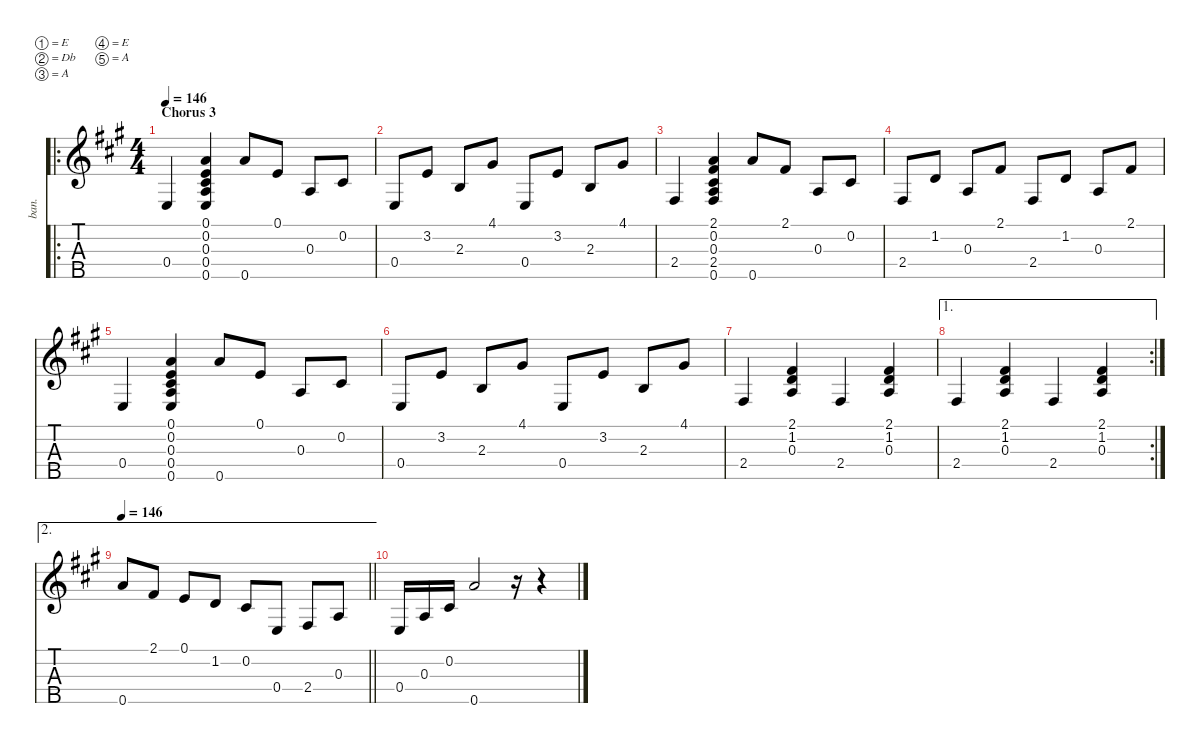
\defaultSystemsLayout 4
\hideDynamics
\bracketExtendMode nobrackets
\otherSystemsTrackNameOrientation horizontal
\track ("Banjo" "ban.") {defaultSystemsLayout 8 instrument banjo}
\staff {score tabs}
\tuning (E4 Db4 A3 E3 A4)
\ro
\ts (4 4)
\section ("" "Chorus 3")
\tempo 146
\clef g2
\ks a
0.4{acc forcenatural}.4{dy f beam Up} (0.1{acc forcenatural} 0.2{acc #} 0.3{acc forcenatural} 0.4{acc forcenatural} 0.5{acc forcenatural}).4{beam Up} 0.5{acc forcenatural}.8{beam Up} 0.1{acc forcenatural}.8{beam Up} 0.3{acc forcenatural}.8{beam Up} 0.2{acc #}.8{beam Up} |
0.4{acc forcenatural}.8{beam Up} 3.2{acc forcenatural}.8{beam Up} 2.3{acc forcenatural}.8{beam Up} 4.1{acc #}.8{beam Up} 0.4{acc forcenatural}.8{beam Up} 3.2{acc forcenatural}.8{beam Up} 2.3{acc forcenatural}.8{beam Up} 4.1{acc #}.8{beam Up} |
2.4{acc #}.4{beam Up} (2.1{acc #} 0.2{acc #} 0.3{acc forcenatural} 2.4{acc #} 0.5{acc forcenatural}).4{beam Up} 0.5{acc forcenatural}.8{beam Up} 2.1{acc #}.8{beam Up} 0.3{acc forcenatural}.8{beam Up} 0.2{acc #}.8{beam Up} |
2.4{acc #}.8{beam Up} 1.2{acc forcenatural}.8{beam Up} 0.3{acc forcenatural}.8{beam Up} 2.1{acc #}.8{beam Up} 2.4{acc #}.8{beam Up} 1.2{acc forcenatural}.8{beam Up} 0.3{acc forcenatural}.8{beam Up} 2.1{acc #}.8{beam Up} |
0.4{acc forcenatural}.4{beam Up} (0.1{acc forcenatural} 0.2{acc #} 0.3{acc forcenatural} 0.4{acc forcenatural} 0.5{acc forcenatural}).4{beam Up} 0.5{acc forcenatural}.8{beam Up} 0.1{acc forcenatural}.8{beam Up} 0.3{acc forcenatural}.8{beam Up} 0.2{acc #}.8{beam Up} |
0.4{acc forcenatural}.8{beam Up} 3.2{acc forcenatural}.8{beam Up} 2.3{acc forcenatural}.8{beam Up} 4.1{acc #}.8{beam Up} 0.4{acc forcenatural}.8{beam Up} 3.2{acc forcenatural}.8{beam Up} 2.3{acc forcenatural}.8{beam Up} 4.1{acc #}.8{beam Up} |
2.4{acc #}.4{beam Up} (2.1{acc #} 1.2{acc forcenatural} 0.3{acc forcenatural}).4{beam Up} 2.4{acc #}.4{beam Up} (2.1{acc #} 1.2{acc forcenatural} 0.3{acc forcenatural}).4{beam Up} |
\ae 1
\rc 2
2.4{acc #}.4{beam Up} (2.1{acc #} 1.2{acc forcenatural} 0.3{acc forcenatural}).4{beam Up} 2.4{acc #}.4{beam Up} (2.1{acc #} 1.2{acc forcenatural} 0.3{acc forcenatural}).4{beam Up} |
\ae 2
\tempo 146
\tempo (75 0.875 hide)
\barLineRight lightlight
0.5{acc forcenatural}.8{beam Up} 2.1{acc #}.8{beam Up} 0.1{acc forcenatural}.8{beam Up} 1.2{acc forcenatural}.8{beam Up} 0.2{acc #}.8{beam Up} 0.4{acc forcenatural}.8{beam Up} 2.4{acc #}.8{beam Up} 0.3{acc forcenatural}.8{beam Up} |
0.4{acc forcenatural}.16{beam Up} 0.3{acc forcenatural}.16{beam Up} 0.2{acc #}.16{beam Up} 0.5{acc forcenatural}.2{beam Up} r.16{beam Up} r.4{beam Up}
